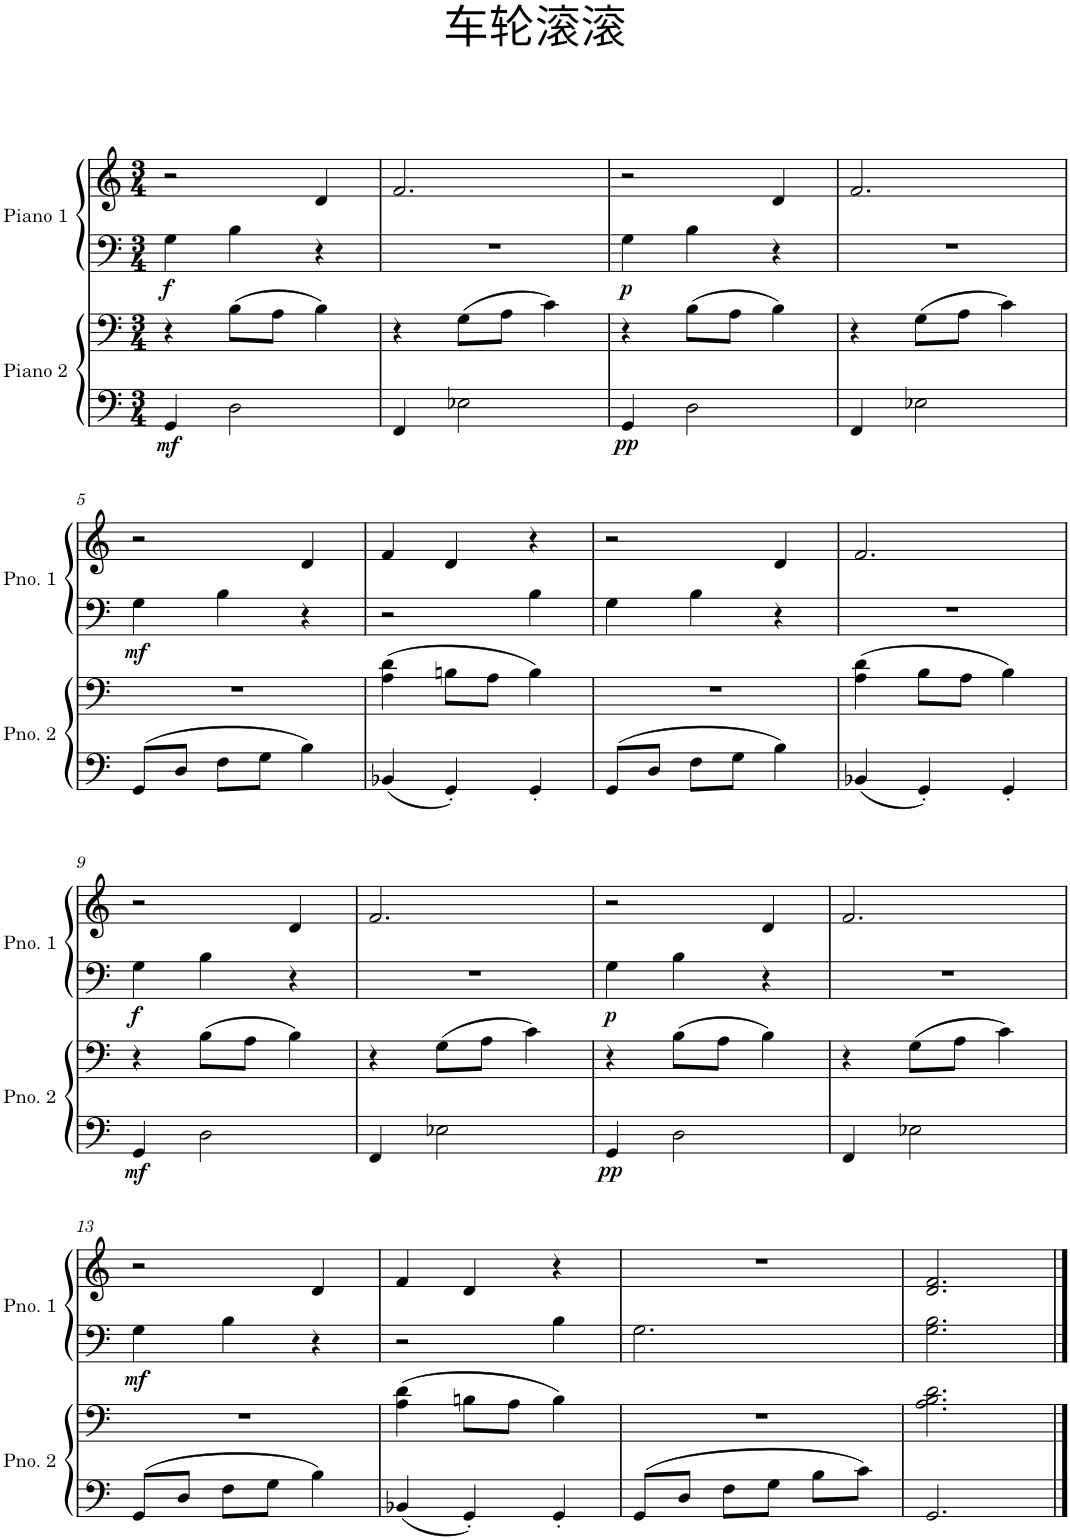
**kern	**kern	**dynam	**kern	**kern	**dynam
*part2	*part2	*part2	*part1	*part1	*part1
*staff4	*staff3	*staff3/4	*staff2	*staff1	*staff1/2
*I"Piano 2	*	*	*I"Piano 1	*	*
*I'Pno. 2	*	*	*I'Pno. 1	*	*
*clefF4	*clefF4	*	*clefF4	*clefG2	*
*k[]	*k[]	*	*k[]	*k[]	*
*M3/4	*M3/4	*	*M3/4	*M3/4	*
=1	=1	=1	=1	=1	=1
!	!	!LO:DY:b=2	!	!	!LO:DY:b=2
4GG/	4r	mf	4G\	2r	f
2D\	(8B\L	.	4B\	.	.
.	8A\J	.	.	.	.
.	4B\)	.	4r	4d/	.
=2	=2	=2	=2	=2	=2
4FF/	4r	.	2.r	2.f/	.
2E-X\	(8G\L	.	.	.	.
.	8A\J	.	.	.	.
.	4c\)	.	.	.	.
=3	=3	=3	=3	=3	=3
!	!	!LO:DY:b=2	!	!	!LO:DY:b=2
4GG/	4r	pp	4G\	2r	p
2D\	(8B\L	.	4B\	.	.
.	8A\J	.	.	.	.
.	4B\)	.	4r	4d/	.
=4	=4	=4	=4	=4	=4
4FF/	4r	.	2.r	2.f/	.
2E-X\	(8G\L	.	.	.	.
.	8A\J	.	.	.	.
.	4c\)	.	.	.	.
!!LO:LB:g=z
=5	=5	=5	=5	=5	=5
!	!	!	!	!	!LO:DY:b=2
8GG/L	2.r	.	4G\	2r	mf
8D/J	.	.	.	.	.
8F\L	.	.	4B\	.	.
8G\J	.	.	.	.	.
4B\	.	.	4r	4d/	.
=6	=6	=6	=6	=6	=6
4BB-X/	(4A\ 4d\	.	2r	4f/	.
4GG'/	8Bn\L	.	.	4d/	.
.	8A\J	.	.	.	.
4GG'/	4B\)	.	4B\	4r	.
=7	=7	=7	=7	=7	=7
8GG/L	2.r	.	4G\	2r	.
8D/J	.	.	.	.	.
8F\L	.	.	4B\	.	.
8G\J	.	.	.	.	.
4B\	.	.	4r	4d/	.
=8	=8	=8	=8	=8	=8
4BB-X/	(4A\ 4d\	.	2.r	2.f/	.
4GG'/	8B\L	.	.	.	.
.	8A\J	.	.	.	.
4GG'/	4B\)	.	.	.	.
!!LO:LB:g=z
=9	=9	=9	=9	=9	=9
!	!	!LO:DY:b=2	!	!	!LO:DY:b=2
4GG/	4r	mf	4G\	2r	f
2D\	(8B\L	.	4B\	.	.
.	8A\J	.	.	.	.
.	4B\)	.	4r	4d/	.
=10	=10	=10	=10	=10	=10
4FF/	4r	.	2.r	2.f/	.
2E-X\	(8G\L	.	.	.	.
.	8A\J	.	.	.	.
.	4c\)	.	.	.	.
=11	=11	=11	=11	=11	=11
!	!	!LO:DY:b=2	!	!	!LO:DY:b=2
4GG/	4r	pp	4G\	2r	p
2D\	(8B\L	.	4B\	.	.
.	8A\J	.	.	.	.
.	4B\)	.	4r	4d/	.
=12	=12	=12	=12	=12	=12
4FF/	4r	.	2.r	2.f/	.
2E-X\	(8G\L	.	.	.	.
.	8A\J	.	.	.	.
.	4c\)	.	.	.	.
!!LO:LB:g=z
=13	=13	=13	=13	=13	=13
!	!	!	!	!	!LO:DY:b=2
8GG/L	2.r	.	4G\	2r	mf
8D/J	.	.	.	.	.
8F\L	.	.	4B\	.	.
8G\J	.	.	.	.	.
4B\	.	.	4r	4d/	.
=14	=14	=14	=14	=14	=14
4BB-X/	(4A\ 4d\	.	2r	4f/	.
4GG'/	8Bn\L	.	.	4d/	.
.	8A\J	.	.	.	.
4GG'/	4B\)	.	4B\	4r	.
=15	=15	=15	=15	=15	=15
8GG/L	2.r	.	2.G\	2.r	.
8D/J	.	.	.	.	.
8F\L	.	.	.	.	.
8G\J	.	.	.	.	.
8B\L	.	.	.	.	.
8c\J	.	.	.	.	.
=16	=16	=16	=16	=16	=16
2.GG/	2.A\ 2.B\ 2.d\	.	2.G\ 2.B\	2.d/ 2.f/	.
==	==	==	==	==	==
*-	*-	*-	*-	*-	*-
